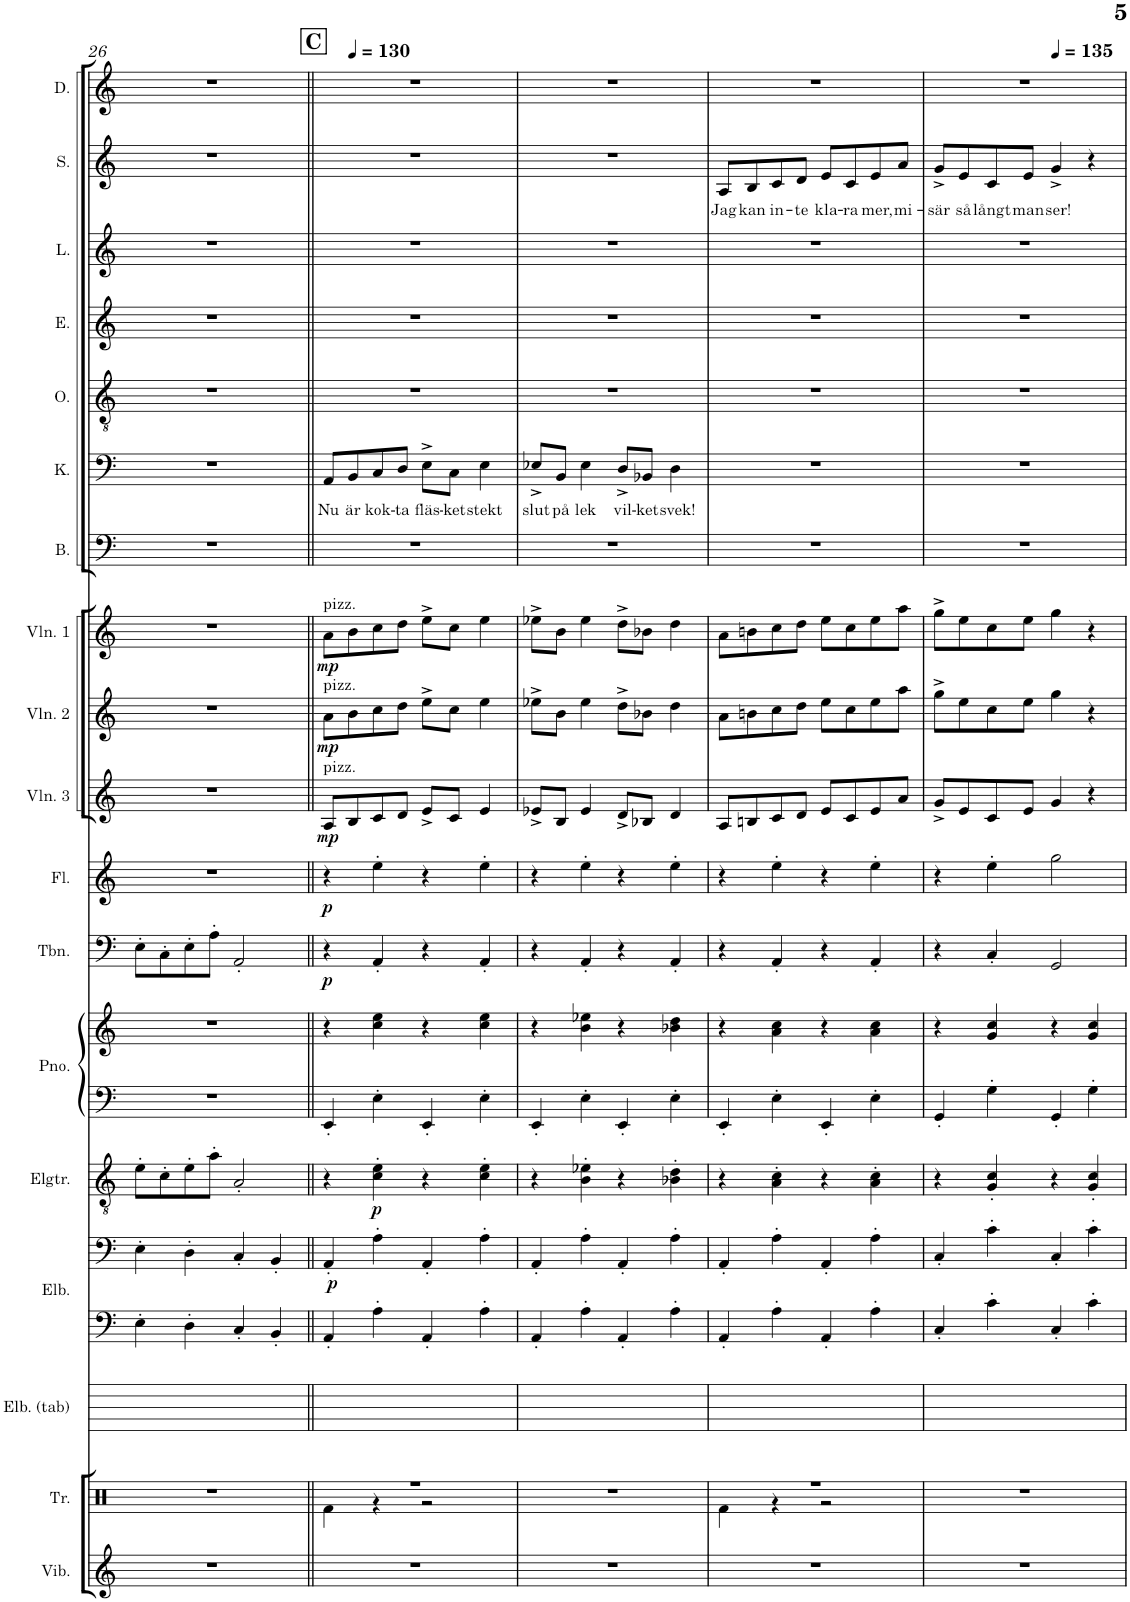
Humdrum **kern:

**kern	**kern	**dynam	**kern	**dynam	**kern	**kern	**kern	**dynam	**kern	**dynam	**kern	**dynam	**kern	**dynam	**kern	**dynam	**kern	**text	**kern	**text
*part10	*part10	*part10	*part9	*part9	*part8	*part8	*part7	*part7	*part6	*part6	*part5	*part5	*part4	*part4	*part3	*part3	*part2	*part2	*part1	*part1
*staff12	*staff11	*staff11/12	*staff10	*staff10	*staff9	*staff8	*staff7	*staff7	*staff6	*staff6	*staff5	*staff5	*staff4	*staff4	*staff3	*staff3	*staff2	*staff2	*staff1	*staff1
*I"Elbas	*	*	*I"Elgitarr	*	*I"Piano	*	*I"Trombon	*	*I"Tvärflöjt	*	*I"Violin 3	*	*I"Violin 2	*	*I"Violin 1	*	*I"Kat	*	*I"Shakespeare	*
*I'Elb.	*	*	*I'Elgtr.	*	*I'Pno.	*	*I'Tbn.	*	*	*	*I'Vln. 3	*	*I'Vln. 2	*	*I'Vln. 1	*	*I'K.	*	*I'S.	*
!!LO:PB:g=z
*clefF4	*clefF4	*	*clefGv2	*	*clefF4	*clefG2	*clefF4	*	*clefG2	*	*clefG2	*	*clefG2	*	*clefG2	*	*clefF4	*	*clefG2	*
*Trd7c12	*Trd7c12	*	*	*	*	*	*	*	*	*	*	*	*	*	*	*	*	*	*	*
*k[]	*	*	*k[]	*	*k[]	*k[]	*k[]	*	*k[]	*	*k[]	*	*k[]	*	*k[]	*	*k[]	*	*k[]	*
*M4/4	*M4/4	*	*M4/4	*	*M4/4	*M4/4	*M4/4	*	*M4/4	*	*M4/4	*	*M4/4	*	*M4/4	*	*M4/4	*	*M4/4	*
=26	=26	=26	=26	=26	=26	=26	=26	=26	=26	=26	=26	=26	=26	=26	=26	=26	=26	=26	=26	=26
4E'\	4E'\	.	8e'\L	.	1r	1r	8E'\L	.	1r	.	1r	.	1r	.	1r	.	1r	.	1r	.
.	.	.	8c'\	.	.	.	8C'\	.	.	.	.	.	.	.	.	.	.	.	.	.
4D'\	4D'\	.	8e'\	.	.	.	8E'\	.	.	.	.	.	.	.	.	.	.	.	.	.
.	.	.	8a'\J	.	.	.	8A'\J	.	.	.	.	.	.	.	.	.	.	.	.	.
4C'/	4C'/	.	2A'/	.	.	.	2AA'/	.	.	.	.	.	.	.	.	.	.	.	.	.
4BB'/	4BB'/	.	.	.	.	.	.	.	.	.	.	.	.	.	.	.	.	.	.	.
=27||	=27||	=27||	=27||	=27||	=27||	=27||	=27||	=27||	=27||	=27||	=27||	=27||	=27||	=27||	=27||	=27||	=27||	=27||	=27||	=27||
!	!	!	!	!	!	!	!	!	!	!	!	!	!	!	!LO:TX:a:t=pizz.	!	!	!	!	!
!	!	!	!	!	!	!	!	!	!	!	!	!	!LO:TX:a:t=pizz.	!	!	!	!	!	!	!
!	!	!	!	!	!	!	!	!	!	!	!LO:TX:a:t=pizz.	!	!	!	!	!	!	!	!	!
!	!	!LO:DY:b	!	!	!	!	!	!LO:DY:b	!	!LO:DY:b	!	!LO:DY:b	!	!LO:DY:b	!	!LO:DY:b	!	!LO:LY:b	!	!
4AA'/	4AA'/	p	4r	.	4EE'/	4r	4r	p	4r	p	8A/L	mp	8a\L	mp	8a\L	mp	8AA/L	Nu	1r	.
!	!	!	!	!	!	!	!	!	!	!	!	!	!	!	!	!	!	!LO:LY:b	!	!
.	.	.	.	.	.	.	.	.	.	.	8B/	.	8b\	.	8b\	.	8BB/	är	.	.
!	!	!	!	!LO:DY:b	!	!	!	!	!	!	!	!	!	!	!	!	!	!LO:LY:b	!	!
4A'\	4A'\	.	4c\' 4e\'	p	4E'\	4cc\ 4ee\	4AA'/	.	4ee'\	.	8c/	.	8cc\	.	8cc\	.	8C/	kok-	.	.
!	!	!	!	!	!	!	!	!	!	!	!	!	!	!	!	!	!	!LO:LY:b	!	!
.	.	.	.	.	.	.	.	.	.	.	8d/J	.	8dd\J	.	8dd\J	.	8D/J	-ta	.	.
!	!	!	!	!	!	!	!	!	!	!	!	!	!	!	!	!	!	!LO:LY:b	!	!
4AA'/	4AA'/	.	4r	.	4EE'/	4r	4r	.	4r	.	8e^/L	.	8ee^\L	.	8ee^\L	.	8E^\L	fläs-	.	.
!	!	!	!	!	!	!	!	!	!	!	!	!	!	!	!	!	!	!LO:LY:b	!	!
.	.	.	.	.	.	.	.	.	.	.	8c/J	.	8cc\J	.	8cc\J	.	8C\J	-ket	.	.
!	!	!	!	!	!	!	!	!	!	!	!	!	!	!	!	!	!	!LO:LY:b	!	!
4A'\	4A'\	.	4c\' 4e\'	.	4E'\	4cc\ 4ee\	4AA'/	.	4ee'\	.	4e/	.	4ee\	.	4ee\	.	4E\	stekt	.	.
=28	=28	=28	=28	=28	=28	=28	=28	=28	=28	=28	=28	=28	=28	=28	=28	=28	=28	=28	=28	=28
!	!	!	!	!	!	!	!	!	!	!	!	!	!	!	!	!	!	!LO:LY:b	!	!
4AA'/	4AA'/	.	4r	.	4EE'/	4r	4r	.	4r	.	8e-X^/L	.	8ee-X^\L	.	8ee-X^\L	.	8E-X^/L	slut	1r	.
!	!	!	!	!	!	!	!	!	!	!	!	!	!	!	!	!	!	!LO:LY:b	!	!
.	.	.	.	.	.	.	.	.	.	.	8B/J	.	8b\J	.	8b\J	.	8BB/J	på	.	.
!	!	!	!	!	!	!	!	!	!	!	!	!	!	!	!	!	!	!LO:LY:b	!	!
4A'\	4A'\	.	4B\' 4e-X\'	.	4E'\	4b\ 4ee-X\	4AA'/	.	4ee'\	.	4e-/	.	4ee-\	.	4ee-\	.	4E-\	lek	.	.
!	!	!	!	!	!	!	!	!	!	!	!	!	!	!	!	!	!	!LO:LY:b	!	!
4AA'/	4AA'/	.	4r	.	4EE'/	4r	4r	.	4r	.	8d^/L	.	8dd^\L	.	8dd^\L	.	8D^/L	vil-	.	.
!	!	!	!	!	!	!	!	!	!	!	!	!	!	!	!	!	!	!LO:LY:b	!	!
.	.	.	.	.	.	.	.	.	.	.	8B-X/J	.	8b-X\J	.	8b-X\J	.	8BB-X/J	-ket	.	.
!	!	!	!	!	!	!	!	!	!	!	!	!	!	!	!	!	!	!LO:LY:b	!	!
4A'\	4A'\	.	4B-X\' 4d\'	.	4E'\	4b-X\ 4dd\	4AA'/	.	4ee'\	.	4d/	.	4dd\	.	4dd\	.	4D\	svek!	.	.
=29	=29	=29	=29	=29	=29	=29	=29	=29	=29	=29	=29	=29	=29	=29	=29	=29	=29	=29	=29	=29
!	!	!	!	!	!	!	!	!	!	!	!	!	!	!	!	!	!	!	!	!LO:LY:b
4AA'/	4AA'/	.	4r	.	4EE'/	4r	4r	.	4r	.	8A/L	.	8a\L	.	8a\L	.	1r	.	8A/L	Jag
!	!	!	!	!	!	!	!	!	!	!	!	!	!	!	!	!	!	!	!	!LO:LY:b
.	.	.	.	.	.	.	.	.	.	.	8Bn/	.	8bn\	.	8bn\	.	.	.	8B/	kan
!	!	!	!	!	!	!	!	!	!	!	!	!	!	!	!	!	!	!	!	!LO:LY:b
4A'\	4A'\	.	4A\' 4c\'	.	4E'\	4a\ 4cc\	4AA'/	.	4ee'\	.	8c/	.	8cc\	.	8cc\	.	.	.	8c/	in-
!	!	!	!	!	!	!	!	!	!	!	!	!	!	!	!	!	!	!	!	!LO:LY:b
.	.	.	.	.	.	.	.	.	.	.	8d/J	.	8dd\J	.	8dd\J	.	.	.	8d/J	-te
!	!	!	!	!	!	!	!	!	!	!	!	!	!	!	!	!	!	!	!	!LO:LY:b
4AA'/	4AA'/	.	4r	.	4EE'/	4r	4r	.	4r	.	8e/L	.	8ee\L	.	8ee\L	.	.	.	8e/L	kla-
!	!	!	!	!	!	!	!	!	!	!	!	!	!	!	!	!	!	!	!	!LO:LY:b
.	.	.	.	.	.	.	.	.	.	.	8c/	.	8cc\	.	8cc\	.	.	.	8c/	-ra
!	!	!	!	!	!	!	!	!	!	!	!	!	!	!	!	!	!	!	!	!LO:LY:b
4A'\	4A'\	.	4A\' 4c\'	.	4E'\	4a\ 4cc\	4AA'/	.	4ee'\	.	8e/	.	8ee\	.	8ee\	.	.	.	8e/	mer,
!	!	!	!	!	!	!	!	!	!	!	!	!	!	!	!	!	!	!	!	!LO:LY:b
.	.	.	.	.	.	.	.	.	.	.	8a/J	.	8aa\J	.	8aa\J	.	.	.	8a/J	mi-
=30	=30	=30	=30	=30	=30	=30	=30	=30	=30	=30	=30	=30	=30	=30	=30	=30	=30	=30	=30	=30
!	!	!	!	!	!	!	!	!	!	!	!	!	!	!	!	!	!	!	!	!LO:LY:b
4C'/	4C'/	.	4r	.	4GG'/	4r	4r	.	4r	.	8g^/L	.	8gg^\L	.	8gg^\L	.	1r	.	8g^/L	-sär
!	!	!	!	!	!	!	!	!	!	!	!	!	!	!	!	!	!	!	!	!LO:LY:b
.	.	.	.	.	.	.	.	.	.	.	8e/	.	8ee\	.	8ee\	.	.	.	8e/	så
!	!	!	!	!	!	!	!	!	!	!	!	!	!	!	!	!	!	!	!	!LO:LY:b
4c'\	4c'\	.	4G/' 4c/'	.	4G'\	4g/ 4cc/	4C'/	.	4ee'\	.	8c/	.	8cc\	.	8cc\	.	.	.	8c/	långt
!	!	!	!	!	!	!	!	!	!	!	!	!	!	!	!	!	!	!	!	!LO:LY:b
.	.	.	.	.	.	.	.	.	.	.	8e/J	.	8ee\J	.	8ee\J	.	.	.	8e/J	man
!	!	!	!	!	!	!	!	!	!	!	!	!	!	!	!	!	!	!	!	!LO:LY:b
4C'/	4C'/	.	4r	.	4GG'/	4r	2GG/	.	2gg\	.	4g/	.	4gg\	.	4gg\	.	.	.	4g^/	ser!
4c'\	4c'\	.	4G/' 4c/'	.	4G'\	4g/ 4cc/	.	.	.	.	4r	.	4r	.	4r	.	.	.	4r	.
=	=	=	=	=	=	=	=	=	=	=	=	=	=	=	=	=	=	=	=	=
*-	*-	*-	*-	*-	*-	*-	*-	*-	*-	*-	*-	*-	*-	*-	*-	*-	*-	*-	*-	*-
